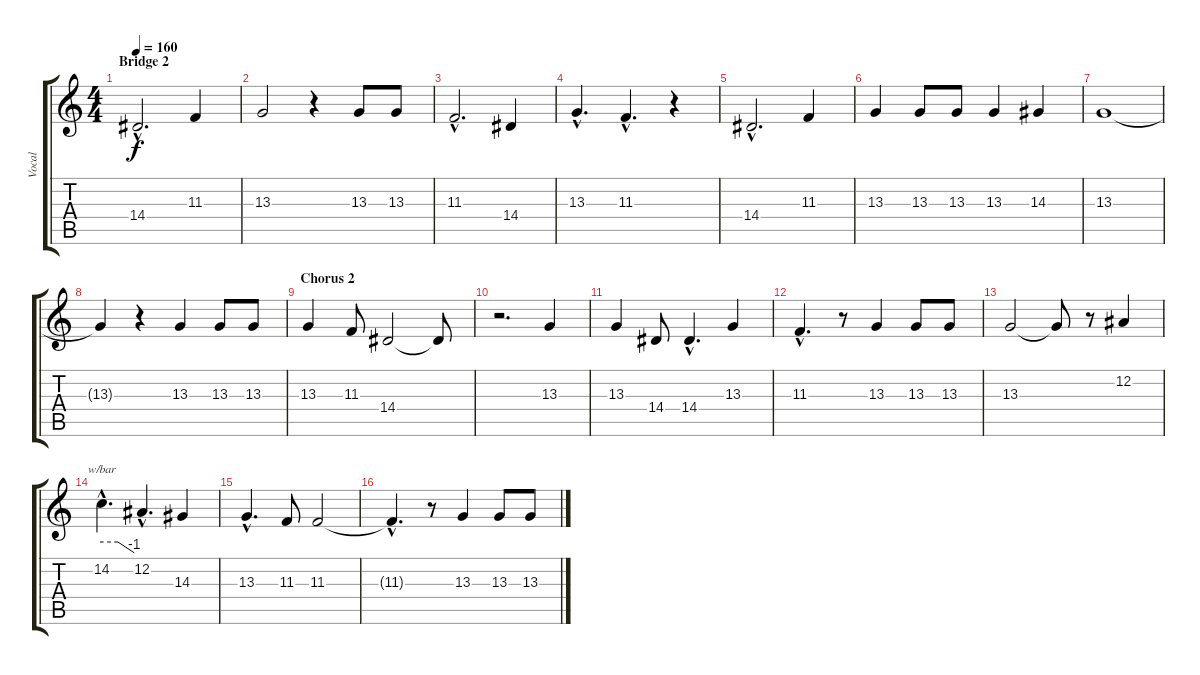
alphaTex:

\track ("Vocal" "Vocal") {instrument viola}
\staff {score tabs}
\tuning (Eb4 Bb3 Gb3 Db3 Ab2 Eb2) {hide}
\ts (4 4)
\section ("" "Bridge 2")
\tempo 160
\clef g2
\ks c
14.4{hac}.2{d dy f} 11.3.4 |
13.3.2 r.4 13.3.8 13.3.8 |
11.3{hac}.2{d} 14.4.4 |
13.3{hac}.4{d} 11.3{hac}.4{d} r.4 |
14.4{hac}.2{d} 11.3.4 |
13.3.4 13.3.8 13.3.8 13.3.4 14.3.4 |
13.3.1 |
13.3{t}.4 r.4 13.3.4 13.3.8 13.3.8 |
\section ("" "Chorus 2")
13.3.4 11.3.8 14.4.2 14.4{t}.8 |
r.2{d} 13.3.4 |
13.3.4 14.4.8 14.4{hac}.4{d} 13.3.4 |
11.3{hac}.4{d} r.8 13.3.4 13.3.8 13.3.8 |
13.3.2 13.3{t}.8 r.8 12.2.4 |
14.2{hac}.4{d tbe (custom default 0 0 30 0 60 -4)} 12.2{hac}.4{d} 14.3.4 |
13.3{hac}.4{d} 11.3.8 11.3.2 |
11.3{hac t}.4{d} r.8 13.3.4 13.3.8 13.3.8
